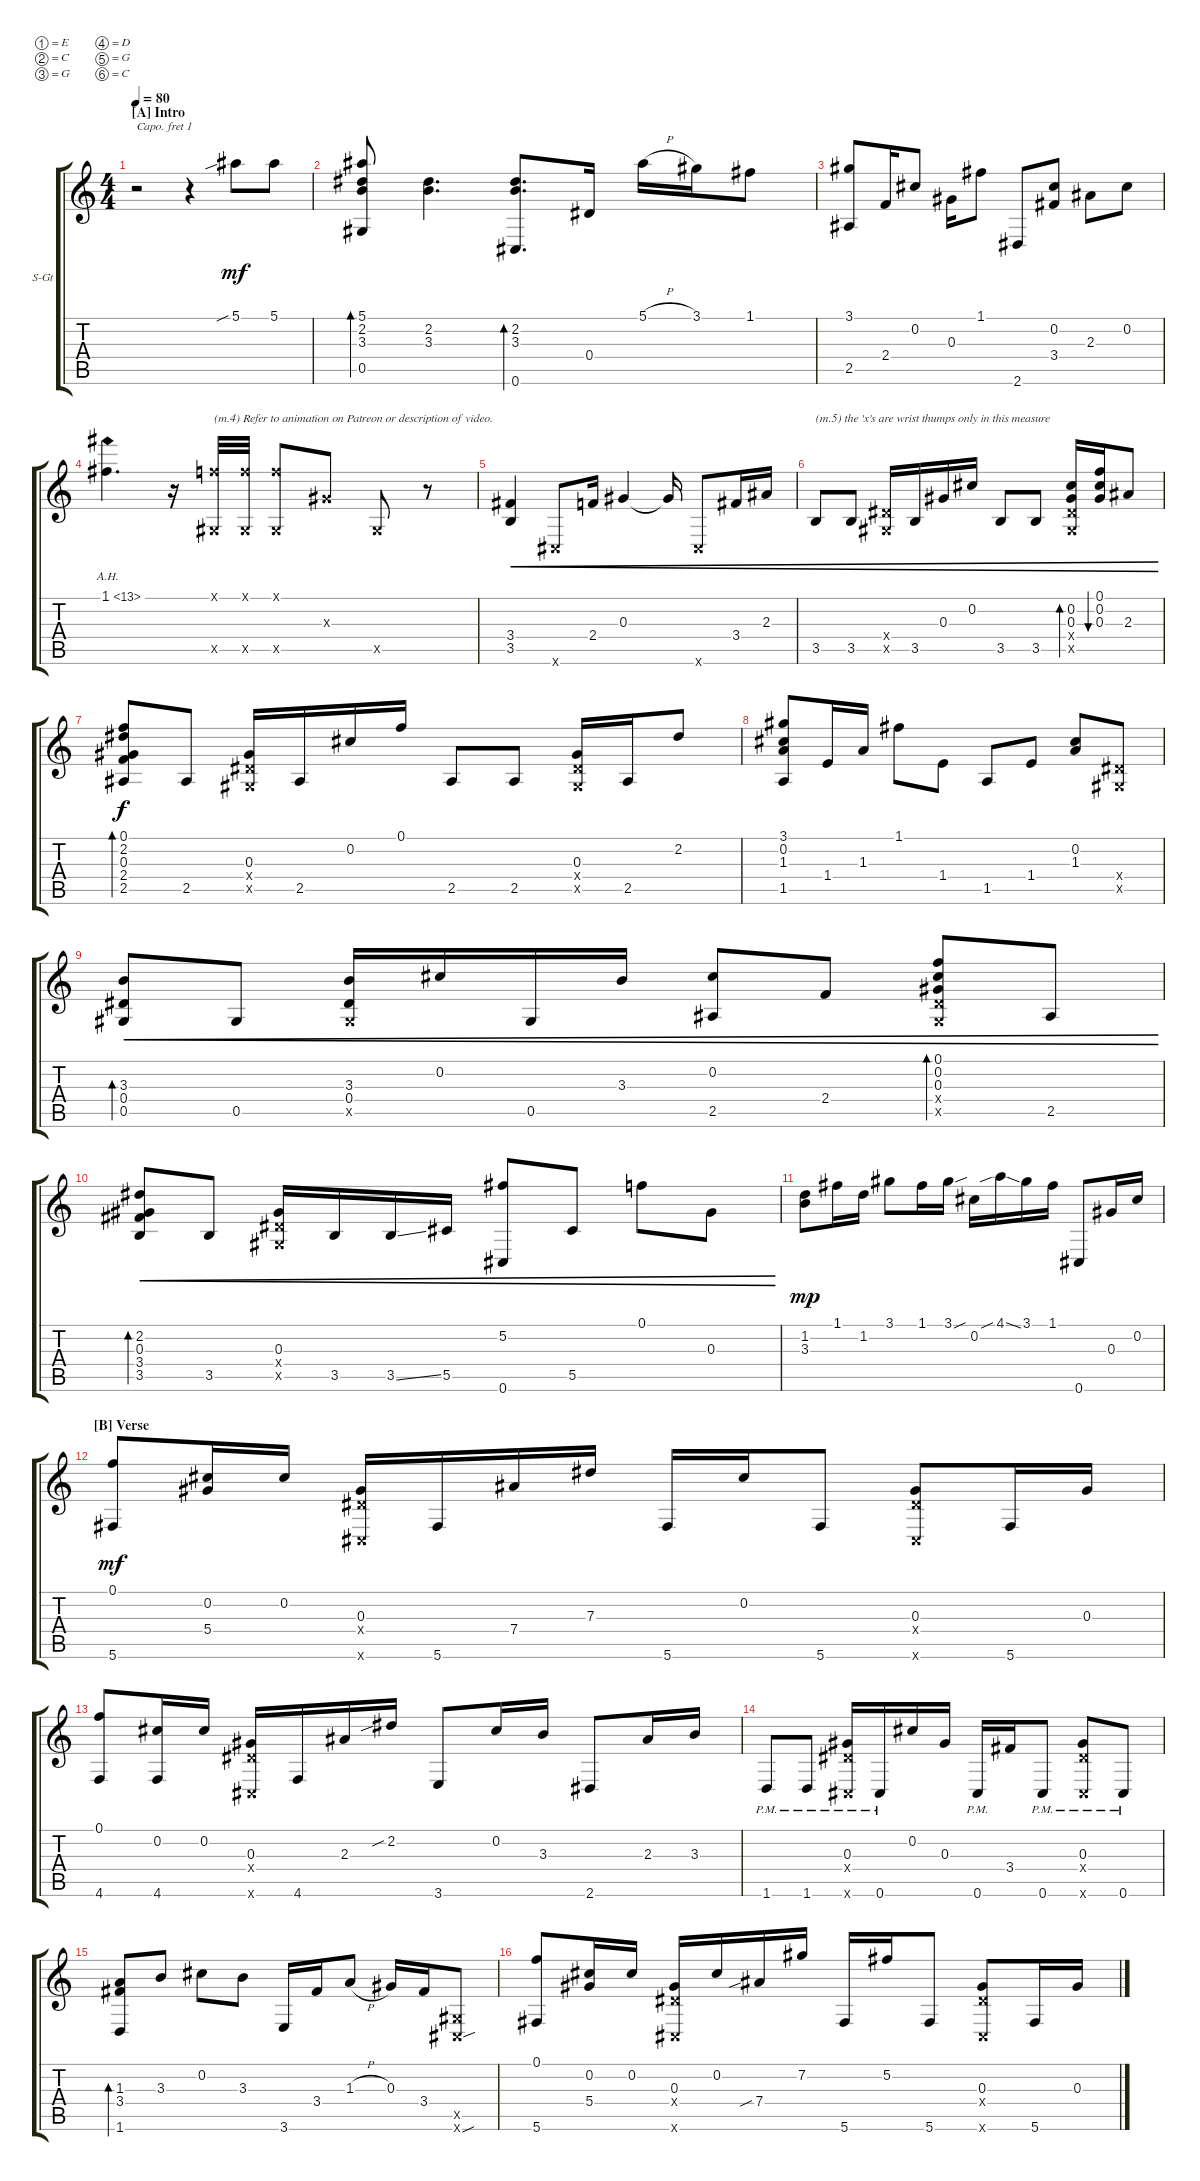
\defaultSystemsLayout 4
\bracketExtendMode groupsimilarinstruments
\firstSystemTrackNameOrientation horizontal
\otherSystemsTrackNameOrientation horizontal
\track ("Steel Guitar" "S-Gt") {instrument acousticguitarsteel}
\staff {score tabs}
\capo 1
\tuning (E4 C4 G3 D3 G2 C2)
\ts (4 4)
\section ("A" "Intro")
\tempo 80
\clef g2
\ks c
r.2{dy mf instrument acousticguitarsteel} r.4 5.1{sib}.8 5.1.8 |
(5.1 0.5 2.2 3.3).8{bd 117} (2.2 3.3).4{d} (2.2 3.3 0.6).8{d bd 116} 0.4.16 5.1{h}.16 3.1.16 1.1.8 |
(3.1 2.5).8 2.4.16 0.2.8 0.3.16 1.1.8 2.6.8 (3.4 0.2).8 2.3.8 0.2.8 |
1.1{ah 12}.4{d} r.16 (0.1{x} 0.5{x}).32{txt "(m.4) Refer to animation on Patreon or description of video."} (0.1{x} 0.5{x}).32 (0.1{x} 0.5{x}).8 0.3{x}.8 0.5{x}.8 r.8 |
(3.4 3.5).4{cre} 0.6{x}.8{cre} 2.4.16{cre} 0.3.4{cre} 0.3{t}.16{cre} 0.6{x}.8{cre} 3.4.16{cre} 2.3.16{cre} |
3.5.8{txt "(m.5) the 'x's are wrist thumps only in this measure" cre} 3.5.8{cre} (0.5{x} 0.4{x}).16{cre} 3.5.16{cre} 0.3.16{cre} 0.2.16{cre} 3.5.8{cre} 3.5.8{cre} (0.5{x} 0.4{x} 0.3 0.2).16{bd 30 cre} (0.2 0.3 0.1).16{bu 30 cre} 2.3.8{cre} |
(2.5 2.4 0.3 2.2 0.1).8{bd 30 dy f} 2.5.8 (0.5{x} 0.4{x} 0.3).16 2.5.16 0.2.16 0.1.16 2.5.8 2.5.8 (0.5{x} 0.4{x} 0.3).16 2.5.16 2.2.8 |
(3.1 1.5 1.3 0.2).8 1.4.16 1.3.16 1.1.8 1.4.8 1.5.8 1.4.8 (0.2 1.3).8 (0.4{x} 0.5{x}).8 |
(0.5 3.3 0.4).8{bd 115 cre} 0.5.8{cre} (0.5{x} 0.4 3.3).16{cre} 0.2.16{cre} 0.5.16{cre} 3.3.16{cre} (2.5 0.2).8{cre} 2.4.8{cre} (0.5{x} 0.4{x} 0.3 0.2 0.1).8{bd 30 cre} 2.5.8{cre} |
(3.5 3.4 2.2 0.3).8{bd 114 cre} 3.5.8{cre} (0.5{x} 0.4{x} 0.3).16{cre} 3.5.16{cre} 3.5{ss}.16{cre} 5.5.16{cre} (0.6 5.2).8{cre} 5.5.8{cre} 0.1.8{cre} 0.3.8{cre} |
(3.3 1.2).8{dy mp} 1.1.16 1.2.16 3.1.8 1.1.16 3.1{sou}.16 0.2.16 4.1{sib ss}.16 3.1.16 1.1.16 0.6.8 0.3.16 0.2.16 |
\section ("B" "Verse")
(5.6 0.1).8{dy mf} (0.2 5.4).16 0.2.16 (0.6{x} 0.4{x} 0.3).16 5.6.16 7.4.16 7.3.16 5.6.16 0.2.16 5.6.8 (0.6{x} 0.4{x} 0.3).8 5.6.16 0.3.16 |
(0.1 4.6).8 (0.2 4.6).16 0.2.16 (0.6{x} 0.4{x} 0.3).16 4.6.16 2.3.16 2.2{sib}.16 3.6.8 0.2.16 3.3.16 2.6.8 2.3.16 3.3.16 |
1.6{pm}.8 1.6{pm}.8 (0.6{pm x} 0.3 0.4{x}).16 0.6{pm}.16 0.2.16 0.3.16 0.6{pm}.16 3.4.16 0.6{pm}.8 (0.6{pm x} 0.3 0.4{x}).8 0.6{pm}.8 |
(1.6 3.4 1.3).8{bd 114} 3.3.8 0.2.8 3.3.8 3.6.16 3.4.16 1.3{h}.8 0.3.16 3.4.16 (0.6{sou x} 0.5{x}).8 |
(5.6 0.1).8 (0.2 5.4).16 0.2.16 (0.6{x} 0.4{x} 0.3).16 0.2.16 7.4{sib}.16 7.2.16 5.6.16 5.2.16 5.6.8 (0.6{x} 0.4{x} 0.3).8 5.6.16 0.3.16
